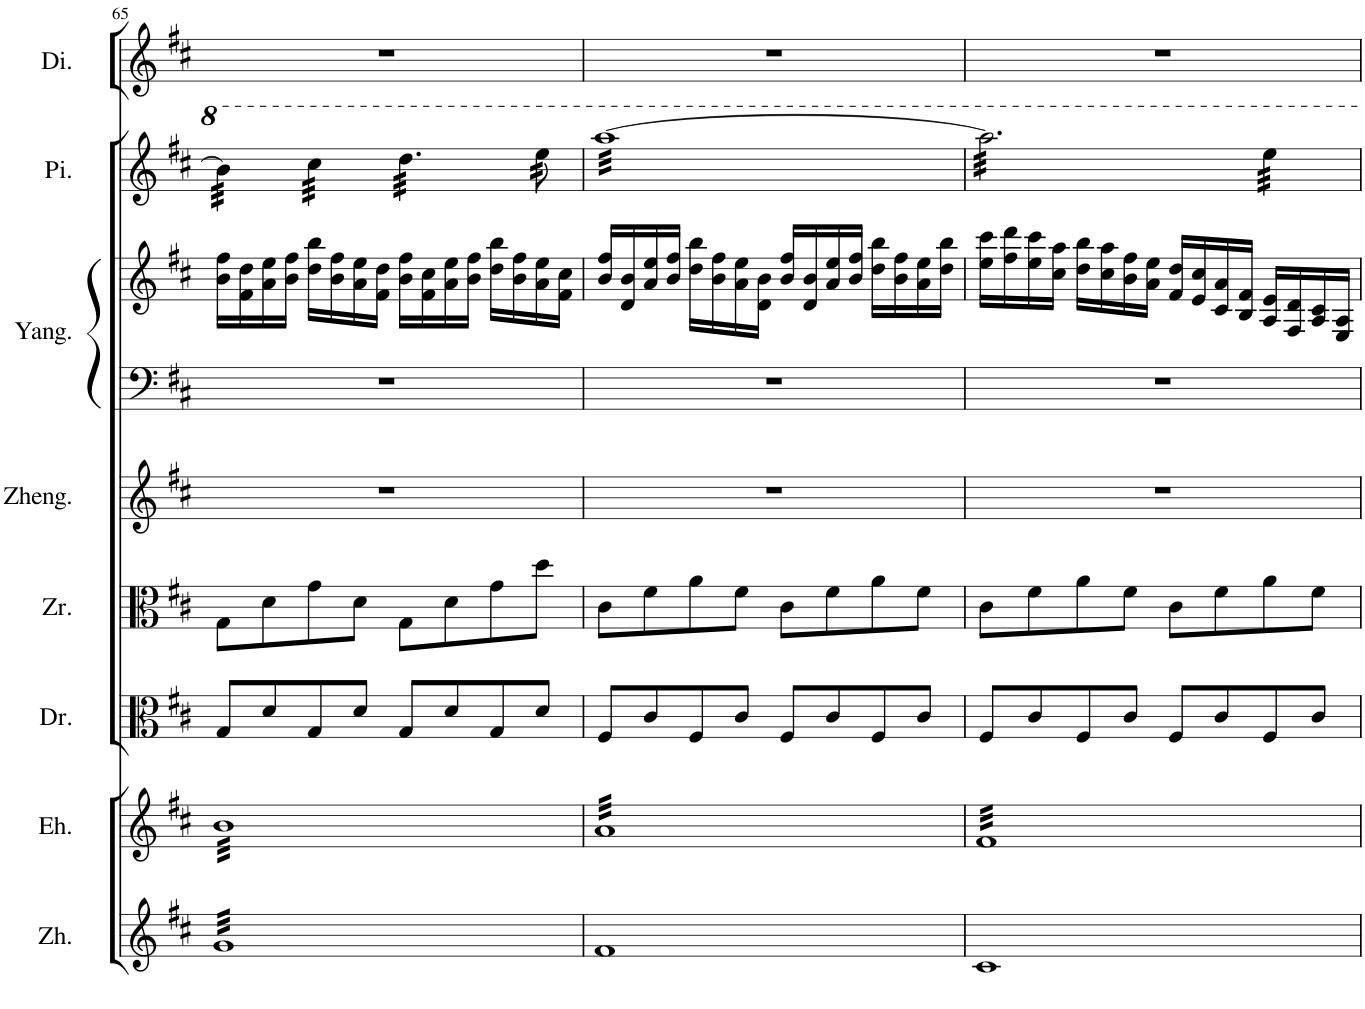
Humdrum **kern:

**kern	**kern	**kern	**kern	**kern	**kern	**kern	**kern	**kern
*part8	*part7	*part6	*part5	*part4	*part3	*part3	*part2	*part1
*staff9	*staff8	*staff7	*staff6	*staff5	*staff4	*staff3	*staff2	*staff1
*I"中胡	*I"二胡	*I"大阮	*I"中阮	*I"古筝	*I"扬琴	*	*I"琵琶	*I"笛箫
!!LO:PB:g=z
*clefG2	*clefG2	*clefC3	*clefC3	*clefG2	*clefF4	*clefG2	*clefG2	*clefG2
*	*	*Trd7c12	*	*	*	*	*	*Trd-7c-12
*k[f#c#]	*k[f#c#]	*k[f#c#]	*k[f#c#]	*k[f#c#]	*k[f#c#]	*k[f#c#]	*k[f#c#]	*k[f#c#]
*M4/4	*M4/4	*M4/4	*M4/4	*M4/4	*M4/4	*M4/4	*M4/4	*M4/4
=65	=65	=65	=65	=65	=65	=65	=65	=65
*tremolo	*	*	*	*	*	*	*	*
*	*tremolo	*	*	*	*	*	*	*
*	*	*	*	*	*	*	*tremolo	*
32gLLL	32bLLL	8G/L	8G\L	1r	1r	16b\ 16ff#\LL	32bb\]LLL	1r
32g	32b	.	.	.	.	.	32bb\	.
32g	32b	.	.	.	.	16f#\ 16dd\	32bb\	.
32g	32b	.	.	.	.	.	32bb\	.
32g	32b	8d/	8d\	.	.	16a\ 16ee\	32bb\	.
32g	32b	.	.	.	.	.	32bb\	.
32g	32b	.	.	.	.	16b\ 16ff#\JJ	32bb\	.
32g	32b	.	.	.	.	.	32bb\JJJ	.
32g	32b	8G/	8g\	.	.	16dd\ 16bb\LL	32ccc#\LLL	.
32g	32b	.	.	.	.	.	32ccc#\	.
32g	32b	.	.	.	.	16b\ 16ff#\	32ccc#\	.
32g	32b	.	.	.	.	.	32ccc#\	.
32g	32b	8d/J	8d\J	.	.	16a\ 16ee\	32ccc#\	.
32g	32b	.	.	.	.	.	32ccc#\	.
32g	32b	.	.	.	.	16f#\ 16dd\JJ	32ccc#\	.
32g	32b	.	.	.	.	.	32ccc#\JJJ	.
32g	32b	8G/L	8G\L	.	.	16b\ 16ff#\LL	32ddd\LLL	.
32g	32b	.	.	.	.	.	32ddd\	.
32g	32b	.	.	.	.	16f#\ 16cc#\	32ddd\	.
32g	32b	.	.	.	.	.	32ddd\	.
32g	32b	8d/	8d\	.	.	16a\ 16ee\	32ddd\	.
32g	32b	.	.	.	.	.	32ddd\	.
32g	32b	.	.	.	.	16b\ 16ff#\JJ	32ddd\	.
32g	32b	.	.	.	.	.	32ddd\	.
32g	32b	8G/	8g\	.	.	16dd\ 16bb\LL	32ddd\	.
32g	32b	.	.	.	.	.	32ddd\	.
32g	32b	.	.	.	.	16b\ 16ff#\	32ddd\	.
32g	32b	.	.	.	.	.	32ddd\JJJ	.
32g	32b	8d/J	8dd\J	.	.	16a\ 16ee\	32eee\	.
32g	32b	.	.	.	.	.	32eee\	.
32g	32b	.	.	.	.	16f#\ 16cc#\JJ	32eee\	.
32gJJJ	32bJJJ	.	.	.	.	.	32eee\	.
*Xtremolo	*	*	*	*	*	*	*	*
=66	=66	=66	=66	=66	=66	=66	=66	=66
1f#	32aLLL	8F#/L	8c#\L	1r	1r	16b/ 16ff#/LL	[32aaaLLL	1r
.	32a	.	.	.	.	.	32aaa	.
.	32a	.	.	.	.	16d/ 16b/	32aaa	.
.	32a	.	.	.	.	.	32aaa	.
.	32a	8c#/	8f#\	.	.	16a/ 16ee/	32aaa	.
.	32a	.	.	.	.	.	32aaa	.
.	32a	.	.	.	.	16b/ 16ff#/JJ	32aaa	.
.	32a	.	.	.	.	.	32aaa	.
.	32a	8F#/	8a\	.	.	16dd\ 16bb\LL	32aaa	.
.	32a	.	.	.	.	.	32aaa	.
.	32a	.	.	.	.	16b\ 16ff#\	32aaa	.
.	32a	.	.	.	.	.	32aaa	.
.	32a	8c#/J	8f#\J	.	.	16a\ 16ee\	32aaa	.
.	32a	.	.	.	.	.	32aaa	.
.	32a	.	.	.	.	16d\ 16b\JJ	32aaa	.
.	32a	.	.	.	.	.	32aaa	.
.	32a	8F#/L	8c#\L	.	.	16b/ 16ff#/LL	32aaa	.
.	32a	.	.	.	.	.	32aaa	.
.	32a	.	.	.	.	16d/ 16b/	32aaa	.
.	32a	.	.	.	.	.	32aaa	.
.	32a	8c#/	8f#\	.	.	16a/ 16ee/	32aaa	.
.	32a	.	.	.	.	.	32aaa	.
.	32a	.	.	.	.	16b/ 16ff#/JJ	32aaa	.
.	32a	.	.	.	.	.	32aaa	.
.	32a	8F#/	8a\	.	.	16dd\ 16bb\LL	32aaa	.
.	32a	.	.	.	.	.	32aaa	.
.	32a	.	.	.	.	16b\ 16ff#\	32aaa	.
.	32a	.	.	.	.	.	32aaa	.
.	32a	8c#/J	8f#\J	.	.	16a\ 16ee\	32aaa	.
.	32a	.	.	.	.	.	32aaa	.
.	32a	.	.	.	.	16dd\ 16bb\JJ	32aaa	.
.	32aJJJ	.	.	.	.	.	32aaaJJJ	.
=67	=67	=67	=67	=67	=67	=67	=67	=67
1c#	32f#LLL	8F#/L	8c#\L	1r	1r	16ee\ 16ccc#\LL	32aaa\]LLL	1r
.	32f#	.	.	.	.	.	32aaa\	.
.	32f#	.	.	.	.	16ff#\ 16ddd\	32aaa\	.
.	32f#	.	.	.	.	.	32aaa\	.
.	32f#	8c#/	8f#\	.	.	16ee\ 16ccc#\	32aaa\	.
.	32f#	.	.	.	.	.	32aaa\	.
.	32f#	.	.	.	.	16cc#\ 16aa\JJ	32aaa\	.
.	32f#	.	.	.	.	.	32aaa\	.
.	32f#	8F#/	8a\	.	.	16dd\ 16bb\LL	32aaa\	.
.	32f#	.	.	.	.	.	32aaa\	.
.	32f#	.	.	.	.	16cc#\ 16aa\	32aaa\	.
.	32f#	.	.	.	.	.	32aaa\	.
.	32f#	8c#/J	8f#\J	.	.	16b\ 16ff#\	32aaa\	.
.	32f#	.	.	.	.	.	32aaa\	.
.	32f#	.	.	.	.	16a\ 16ee\JJ	32aaa\	.
.	32f#	.	.	.	.	.	32aaa\	.
.	32f#	8F#/L	8c#\L	.	.	16f#/ 16dd/LL	32aaa\	.
.	32f#	.	.	.	.	.	32aaa\	.
.	32f#	.	.	.	.	16e/ 16cc#/	32aaa\	.
.	32f#	.	.	.	.	.	32aaa\	.
.	32f#	8c#/	8f#\	.	.	16c#/ 16a/	32aaa\	.
.	32f#	.	.	.	.	.	32aaa\	.
.	32f#	.	.	.	.	16B/ 16f#/JJ	32aaa\	.
.	32f#	.	.	.	.	.	32aaa\JJJ	.
.	32f#	8F#/	8a\	.	.	16A/ 16e/LL	32eee\LLL	.
.	32f#	.	.	.	.	.	32eee\	.
.	32f#	.	.	.	.	16F#/ 16d/	32eee\	.
.	32f#	.	.	.	.	.	32eee\	.
.	32f#	8c#/J	8f#\J	.	.	16A/ 16c#/	32eee\	.
.	32f#	.	.	.	.	.	32eee\	.
.	32f#	.	.	.	.	16E/ 16A/JJ	32eee\	.
.	32f#JJJ	.	.	.	.	.	32eee\JJJ	.
*	*	*	*	*	*	*	*Xtremolo	*
*	*Xtremolo	*	*	*	*	*	*	*
=	=	=	=	=	=	=	=	=
*-	*-	*-	*-	*-	*-	*-	*-	*-
